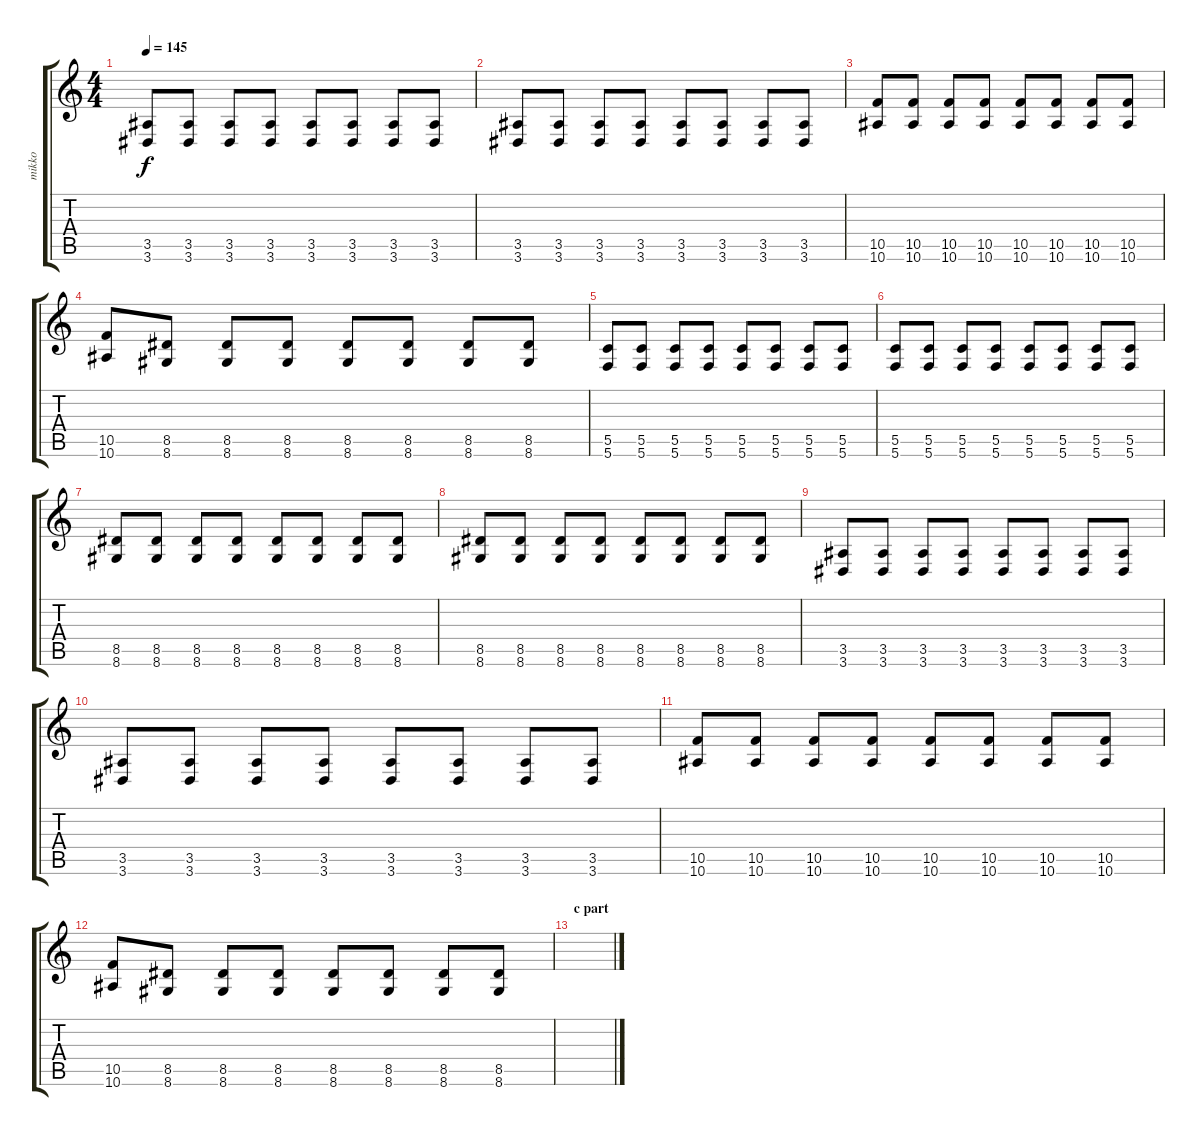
\track ("mikko" "mikko") {instrument distortionguitar}
\staff {score tabs}
\tuning (D4 A3 F3 C3 G2 C2) {hide}
\ts (4 4)
\tempo 145
\clef g2
\ks c
(3.5 3.6).8{dy f} (3.5 3.6).8 (3.5 3.6).8 (3.5 3.6).8 (3.5 3.6).8 (3.5 3.6).8 (3.5 3.6).8 (3.5 3.6).8 |
(3.5 3.6).8 (3.5 3.6).8 (3.5 3.6).8 (3.5 3.6).8 (3.5 3.6).8 (3.5 3.6).8 (3.5 3.6).8 (3.5 3.6).8 |
(10.5 10.6).8 (10.5 10.6).8 (10.5 10.6).8 (10.5 10.6).8 (10.5 10.6).8 (10.5 10.6).8 (10.5 10.6).8 (10.5 10.6).8 |
(10.5 10.6).8 (8.5 8.6).8 (8.5 8.6).8 (8.5 8.6).8 (8.5 8.6).8 (8.5 8.6).8 (8.5 8.6).8 (8.5 8.6).8 |
(5.5 5.6).8 (5.5 5.6).8 (5.5 5.6).8 (5.5 5.6).8 (5.5 5.6).8 (5.5 5.6).8 (5.5 5.6).8 (5.5 5.6).8 |
(5.5 5.6).8 (5.5 5.6).8 (5.5 5.6).8 (5.5 5.6).8 (5.5 5.6).8 (5.5 5.6).8 (5.5 5.6).8 (5.5 5.6).8 |
(8.5 8.6).8 (8.5 8.6).8 (8.5 8.6).8 (8.5 8.6).8 (8.5 8.6).8 (8.5 8.6).8 (8.5 8.6).8 (8.5 8.6).8 |
(8.5 8.6).8 (8.5 8.6).8 (8.5 8.6).8 (8.5 8.6).8 (8.5 8.6).8 (8.5 8.6).8 (8.5 8.6).8 (8.5 8.6).8 |
(3.5 3.6).8 (3.5 3.6).8 (3.5 3.6).8 (3.5 3.6).8 (3.5 3.6).8 (3.5 3.6).8 (3.5 3.6).8 (3.5 3.6).8 |
(3.5 3.6).8 (3.5 3.6).8 (3.5 3.6).8 (3.5 3.6).8 (3.5 3.6).8 (3.5 3.6).8 (3.5 3.6).8 (3.5 3.6).8 |
(10.5 10.6).8 (10.5 10.6).8 (10.5 10.6).8 (10.5 10.6).8 (10.5 10.6).8 (10.5 10.6).8 (10.5 10.6).8 (10.5 10.6).8 |
(10.5 10.6).8 (8.5 8.6).8 (8.5 8.6).8 (8.5 8.6).8 (8.5 8.6).8 (8.5 8.6).8 (8.5 8.6).8 (8.5 8.6).8 |
\section ("" "c part")
